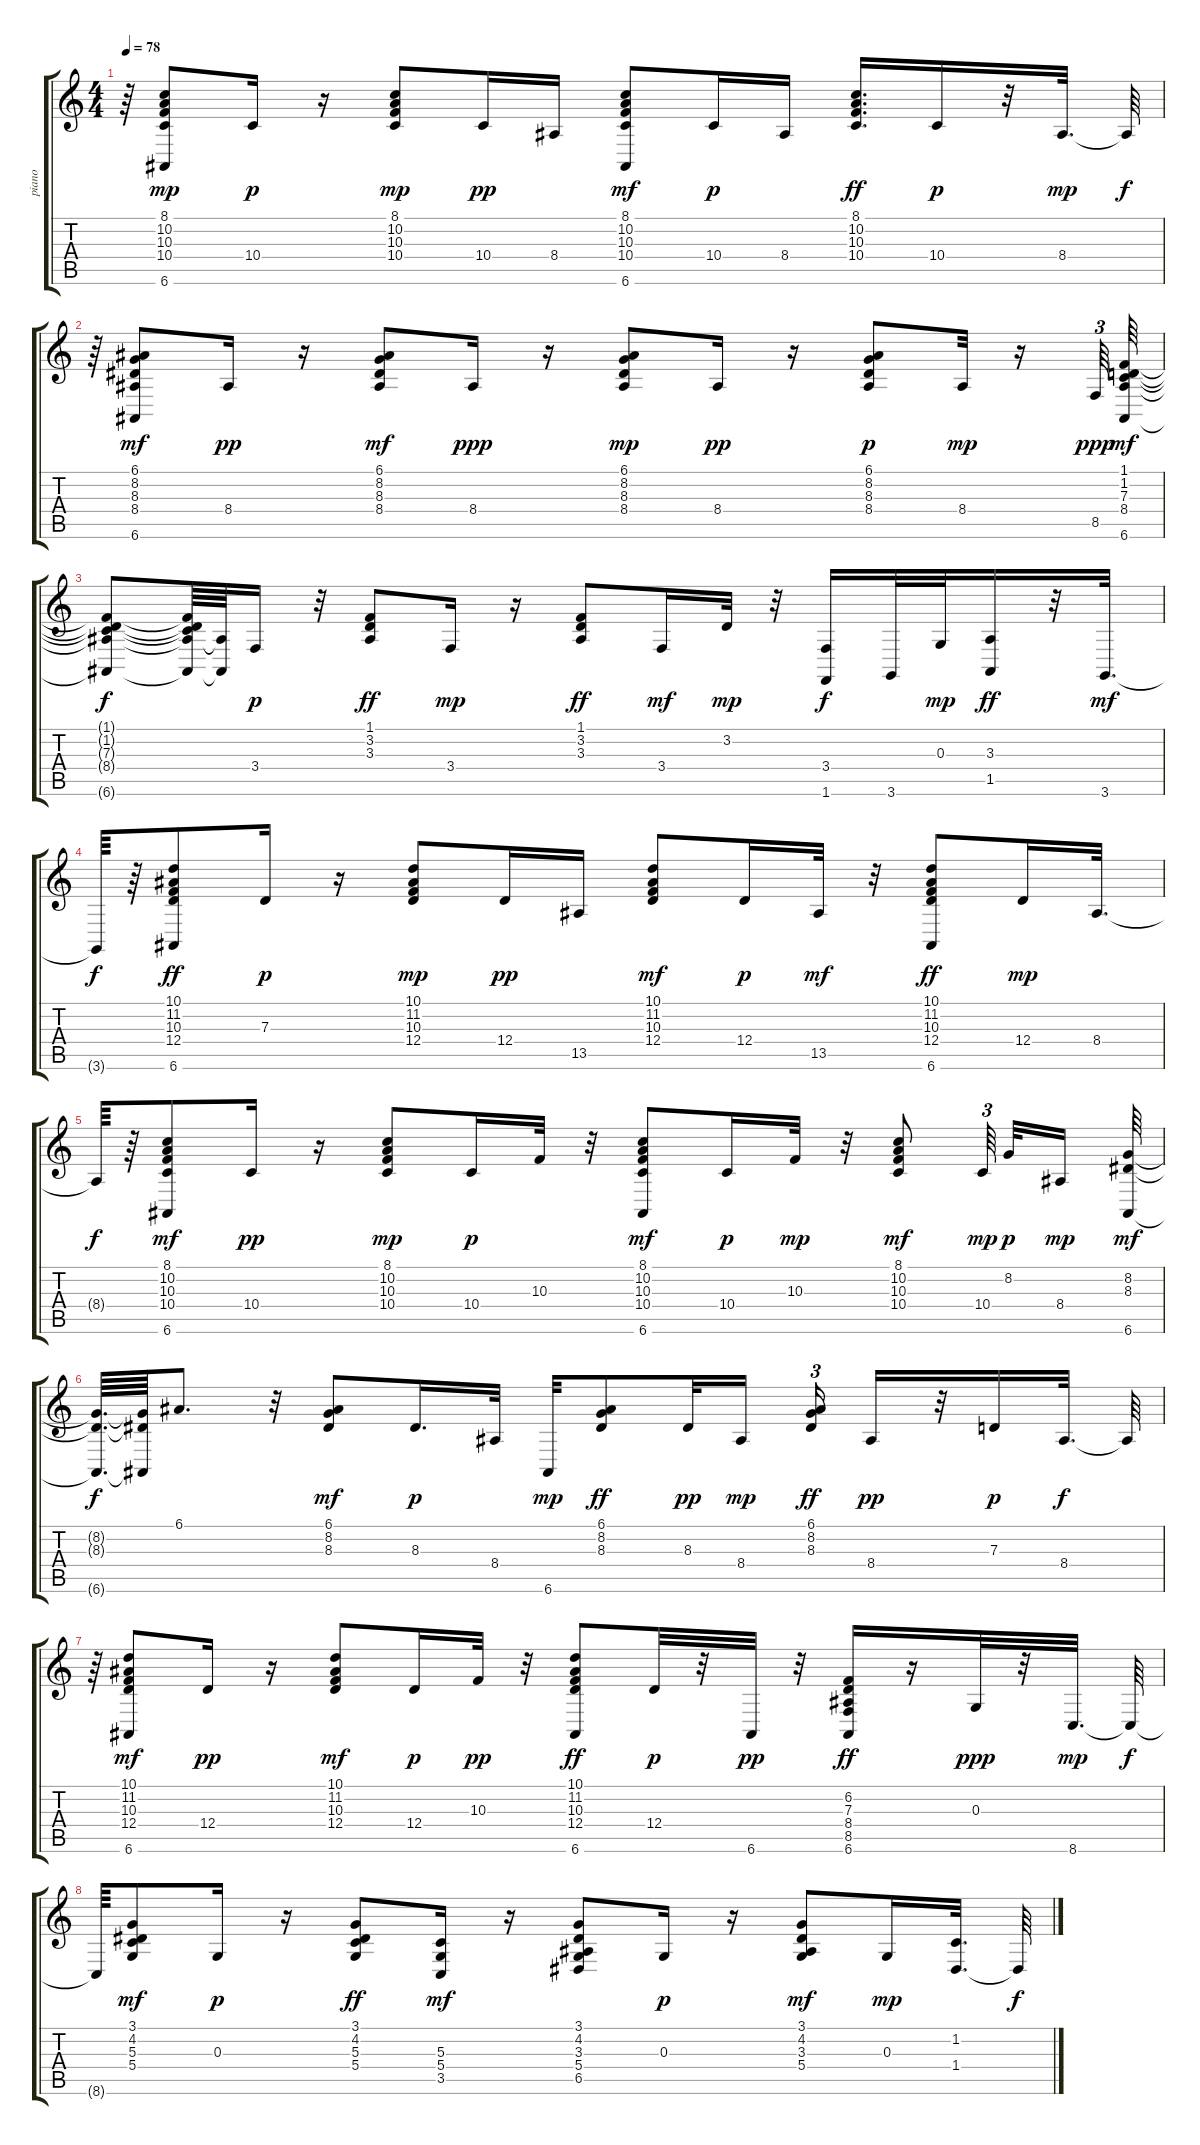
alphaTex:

\track ("piano" "piano") {instrument honkytonkpiano}
\staff {score tabs}
\tuning (E4 B3 G3 D3 A2 E2) {hide}
\ts (4 4)
\tempo 78
\clef g2
\ks c
r.64{dy f} (8.1 10.2 10.3 10.4 6.6).8{dy mp} 10.4.16{dy p} r.16 (8.1 10.2 10.3 10.4).8{dy mp} 10.4.16{dy pp} 8.4.16 (8.1 10.2 10.3 10.4 6.6).8{dy mf} 10.4.16{dy p} 8.4.16 (8.1 10.2 10.3 10.4).16{d dy ff} 10.4.16{dy p} r.32 8.4.32{d dy mp} 8.4{t}.64{dy f} |
r.64 (6.1 8.2 8.3 8.4 6.6).8{dy mf} 8.4.16{dy pp} r.16 (6.1 8.2 8.3 8.4).8{dy mf} 8.4.16{dy ppp} r.16 (6.1 8.2 8.3 8.4).8{dy mp} 8.4.16{dy pp} r.16 (6.1 8.2 8.3 8.4).8{dy p} 8.4.32{dy mp} r.16 8.5.64{tu (3 2) dy ppp} (1.1 1.2 7.3 8.4 6.6).64{dy mf} |
(1.1{t} 1.2{t} 7.3{t} 8.4{t} 6.6{t}).8{dy f} (1.1{t} 1.2{t} 7.3{t} 8.4{t} 6.6{t}).64 (8.4{t} 6.6{t}).64 3.4.16{dy p} r.32 (1.1 3.2 3.3).8{dy ff} 3.4.16{dy mp} r.16 (1.1 3.2 3.3).8{dy ff} 3.4.16{dy mf} 3.2.32{dy mp} r.32 (3.4 1.6).16{dy f} 3.6.32 0.3.32{dy mp} (3.3 1.5).16{dy ff} r.32 3.6.32{d dy mf} |
3.6{t}.64{dy f} r.64 (10.1 11.2 10.3 12.4 6.6).8{dy ff} 7.3.16{dy p} r.16 (10.1 11.2 10.3 12.4).8{dy mp} 12.4.16{dy pp} 13.5.16 (10.1 11.2 10.3 12.4).8{dy mf} 12.4.16{dy p} 13.5.32{dy mf} r.32 (10.1 11.2 10.3 12.4 6.6).8{dy ff} 12.4.16{dy mp} 8.4.32{d} |
8.4{t}.64{dy f} r.64 (8.1 10.2 10.3 10.4 6.6).8{dy mf} 10.4.16{dy pp} r.16 (8.1 10.2 10.3 10.4).8{dy mp} 10.4.16{dy p} 10.3.32 r.32 (8.1 10.2 10.3 10.4 6.6).8{dy mf} 10.4.16{dy p} 10.3.32{dy mp} r.32 (8.1 10.2 10.3 10.4).8{dy mf} 10.4.64{tu (3 2) dy mp} 8.2.32{dy p} 8.4.16{dy mp} (8.2 8.3 6.6).64{dy mf} |
(8.2{t} 8.3{t} 6.6{t}).64{d dy f} (8.2{t} 8.3{t} 6.6{t}).64 6.1.8{d} r.32 (6.1 8.2 8.3).8{dy mf} 8.3.16{d dy p} 8.4.32 6.6.32{dy mp} (6.1 8.2 8.3).8{dy ff} 8.3.32{dy pp} 8.4.16{dy mp} (6.1 8.2 8.3).16{tu (3 2) dy ff} 8.4.16{dy pp} r.32 7.3.16{dy p} 8.4.32{d dy f} 8.4{t}.64 |
r.64 (10.1 11.2 10.3 12.4 6.6).8{dy mf} 12.4.16{dy pp} r.16 (10.1 11.2 10.3 12.4).8{dy mf} 12.4.16{dy p} 10.3.32{dy pp} r.32 (10.1 11.2 10.3 12.4 6.6).8{dy ff} 12.4.32{dy p} r.32 6.6.32{dy pp} r.32 (6.2 7.3 8.4 8.5 6.6).16{dy ff} r.16 0.3.32{dy ppp} r.32 8.6.32{d dy mp} 8.6{t}.64{dy f} |
8.6{t}.64 (3.1 4.2 5.3 5.4).8{dy mf} 0.3.16{dy p} r.16 (3.1 4.2 5.3 5.4).8{dy ff} (5.3 5.4 3.5).16{dy mf} r.16 (3.1 4.2 3.3 5.4 6.5).8 0.3.16{dy p} r.16 (3.1 4.2 3.3 5.4).8{dy mf} 0.3.16{dy mp} (1.2 1.4).32{d} 1.4{t}.64{dy f}
